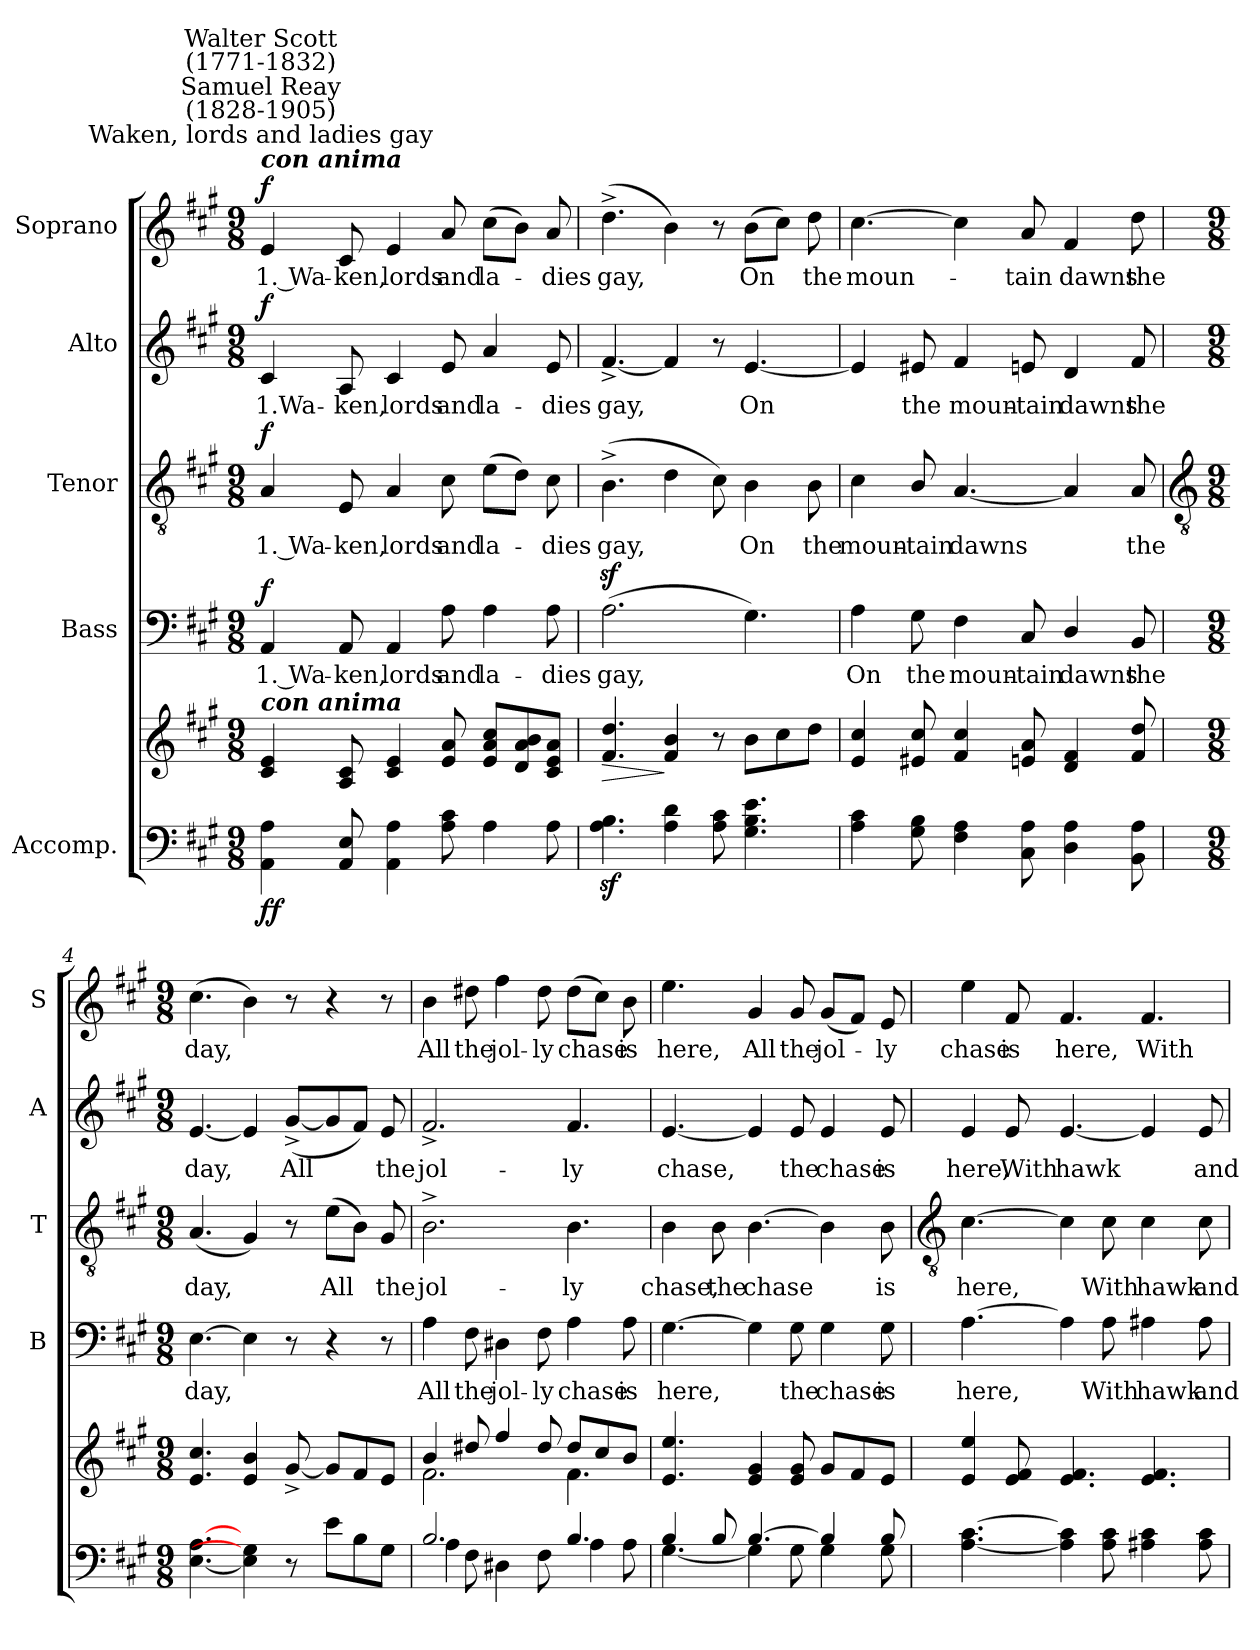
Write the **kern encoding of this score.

**kern	**kern	**dynam	**kern	**text	**dynam	**kern	**text	**dynam	**kern	**text	**dynam	**kern	**text	**dynam
*part5	*part5	*part5	*part4	*part4	*part4	*part3	*part3	*part3	*part2	*part2	*part2	*part1	*part1	*part1
*staff6	*staff5	*staff5/6	*staff4	*staff4	*staff4	*staff3	*staff3	*staff3	*staff2	*staff2	*staff2	*staff1	*staff1	*staff1
*I"Accomp.	*	*	*I"Bass	*	*	*I"Tenor	*	*	*I"Alto	*	*	*I"Soprano	*	*
*	*	*	*I'B	*	*	*I'T	*	*	*I'A	*	*	*I'S	*	*
*clefF4	*clefG2	*	*clefF4	*	*	*clefGv2	*	*	*clefG2	*	*	*clefG2	*	*
*k[f#c#g#]	*k[f#c#g#]	*	*k[f#c#g#]	*	*	*k[f#c#g#]	*	*	*k[f#c#g#]	*	*	*k[f#c#g#]	*	*
*A:	*A:	*	*A:	*	*	*A:	*	*	*A:	*	*	*A:	*	*
*M9/8	*M9/8	*	*M9/8	*	*	*M9/8	*	*	*M9/8	*	*	*M9/8	*	*
*MM108	*MM108	*	*MM108	*	*	*MM108	*	*	*MM108	*	*	*MM108	*	*
=1	=1	=1	=1	=1	=1	=1	=1	=1	=1	=1	=1	=1	=1	=1
!	!	!	!	!	!	!	!	!	!	!	!	!LO:TX:a:Bi:t=con anima	!	!
!	!	!	!	!	!	!	!	!	!	!	!	!LO:TX:a:cj:t=Waken, lords and ladies gay	!	!
!	!	!	!	!	!	!	!	!	!	!	!	!LO:TX:a:cj:t=Samuel Reay\n(1828-1905)	!	!
!	!	!	!	!	!	!	!	!	!	!	!	!LO:TX:a:cj:t=Walter Scott\n(1771-1832)	!	!
!	!LO:TX:a:Bi:t=con anima	!	!	!	!	!	!	!	!	!	!	!	!	!
!	!	!LO:DY:b=2	!	!LO:LY:b	!	!	!LO:LY:b	!	!	!LO:LY:b	!	!	!LO:LY:b	!
!	!	!LO:DY:n=1:b	!	!	!LO:DY:b	!	!	!LO:DY:b	!	!	!LO:DY:b	!	!	!LO:DY:b
4AA 4A	4c# 4e	f f	4AA	1. Wa-	f	4A	1. Wa-	f	4c#	1.Wa-	f	4e	1. Wa-	f
!	!	!	!	!LO:LY:b	!	!	!LO:LY:b	!	!	!LO:LY:b	!	!	!LO:LY:b	!
8AA 8E	8A 8c#	.	8AA	-ken,	.	8E	-ken,	.	8A	-ken,	.	8c#	-ken,	.
!	!	!	!	!LO:LY:b	!	!	!LO:LY:b	!	!	!LO:LY:b	!	!	!LO:LY:b	!
4AA 4A	4c# 4e	.	4AA	lords	.	4A	lords	.	4c#	lords	.	4e	lords	.
!	!	!	!	!LO:LY:b	!	!	!LO:LY:b	!	!	!LO:LY:b	!	!	!LO:LY:b	!
8A 8c#	8e 8a	.	8A	and	.	8c#	and	.	8e	and	.	8a	and	.
!	!	!	!	!LO:LY:b	!	!	!LO:LY:b	!	!	!LO:LY:b	!	!	!LO:LY:b	!
4A	8e 8a 8cc#L	.	4A	la-	.	(>8eL	la-	.	4a	la-	.	(>8cc#L	la-	.
.	8d 8a 8b	.	.	.	.	8dJ)	.	.	.	.	.	8bJ)	.	.
!	!	!	!	!LO:LY:b	!	!	!LO:LY:b	!	!	!LO:LY:b	!	!	!LO:LY:b	!
8A	8c# 8e 8aJ	.	8A	-dies	.	8c#	dies	.	8e	-dies	.	8a	dies	.
=2	=2	=2	=2	=2	=2	=2	=2	=2	=2	=2	=2	=2	=2	=2
!	!	!LO:HP:b	!	!LO:LY:b	!	!	!LO:LY:b	!	!	!LO:LY:b	!	!	!LO:LY:b	!
4.Az< 4.Bz<	4.f# 4.dd	>	(>2.Az<	gay,	.	(>4.B^	gay,	.	[4.f#^	gay,	.	(>4.dd^	gay,	.
4A 4d	4f# 4b	]	.	.	.	4d	.	.	4f#]	.	.	4b)	.	.
8A 8c#	8r	.	.	.	.	8c#)	.	.	8r	.	.	8r	.	.
!	!	!	!	!	!	!	!LO:LY:b	!	!	!LO:LY:b	!	!	!LO:LY:b	!
4.G# 4.B 4.e	8bL	.	4.G#)	.	.	4B	On	.	[4.e	On	.	(>8bL	On	.
.	8cc#	.	.	.	.	.	.	.	.	.	.	8cc#J)	.	.
!	!	!	!	!	!	!	!LO:LY:b	!	!	!	!	!	!LO:LY:b	!
.	8ddJ	.	.	.	.	8B	the	.	.	.	.	8dd	the	.
=3	=3	=3	=3	=3	=3	=3	=3	=3	=3	=3	=3	=3	=3	=3
!	!	!	!	!LO:LY:b	!	!	!LO:LY:b	!	!	!	!	!	!LO:LY:b	!
4A 4c#	4e 4cc#	.	4A	On	.	4c#	moun-	.	4e]	.	.	[4.cc#	moun-	.
!	!	!	!	!LO:LY:b	!	!	!LO:LY:b	!	!	!LO:LY:b	!	!	!	!
8G# 8B	8e#X 8cc#	.	8G#	the	.	8B/	-tain	.	8e#X	the	.	.	.	.
!	!	!	!	!LO:LY:b	!	!	!LO:LY:b	!	!	!LO:LY:b	!	!	!	!
4F# 4A	4f# 4cc#	.	4F#	moun-	.	[4.A	dawns	.	4f#	moun-	.	4cc#]	.	.
!	!	!	!	!LO:LY:b	!	!	!	!	!	!LO:LY:b	!	!	!LO:LY:b	!
8C# 8A	8en 8a	.	8C#	-tain	.	.	.	.	8en	-tain	.	8a	tain	.
!	!	!	!	!LO:LY:b	!	!	!	!	!	!LO:LY:b	!	!	!LO:LY:b	!
4D\ 4A\	4d 4f#	.	4D/	dawns	.	4A]	.	.	4d	dawns	.	4f#	dawns	.
!	!	!	!	!LO:LY:b	!	!	!LO:LY:b	!	!	!LO:LY:b	!	!	!LO:LY:b	!
8BB 8A	8f# 8dd	.	8BB	the	.	8A	the	.	8f#	the	.	8dd	the	.
!!LO:LB:g=z
=4	=4	=4	=4	=4	=4	=4	=4	=4	=4	=4	=4	=4	=4	=4
*	*	*	*	*	*	*clefGv2	*	*	*	*	*	*	*	*
*M9/8	*M9/8	*	*M9/8	*	*	*M9/8	*	*	*M9/8	*	*	*M9/8	*	*
*^	*^	*	*	*	*	*	*	*	*	*	*	*	*	*
!	!	!	!	!	!	!LO:LY:b	!	!	!LO:LY:b	!	!	!LO:LY:b	!	!	!LO:LY:b	!
1ryy	[4.E\ [4.A\	4.e/ 4.cc#/	1ryy	.	[4.E	day,	.	(<4.A	day,	.	[4.e	day,	.	(>4.cc#	day,	.
.	4E\] 4G#\]	4e/ 4b/	.	.	4E]	.	.	4G#)	.	.	4e]	.	.	4b)	.	.
!	!	!	!	!	!	!	!	!	!	!	!	!LO:LY:b	!	!	!	!
.	8r	[8g#^/	.	.	8r	.	.	8r	.	.	(<[8g#^L	All	.	8r	.	.
!	!	!	!	!	!	!	!	!	!LO:LY:b	!	!	!	!	!	!	!
.	8e\L	8g#/L]	.	.	4r	.	.	(>8eL	All	.	8g#]	.	.	4r	.	.
.	8B\	8f#/	.	.	.	.	.	8BJ)	.	.	8f#J)	.	.	.	.	.
!	!	!	!	!	!	!	!	!	!LO:LY:b	!	!	!LO:LY:b	!	!	!	!
8ryy	8G#\J	8e/J	8ryy	.	8r	.	.	8G#	the	.	8e	the	.	8r	.	.
=5	=5	=5	=5	=5	=5	=5	=5	=5	=5	=5	=5	=5	=5	=5	=5	=5
!	!	!	!	!	!	!LO:LY:b	!	!	!LO:LY:b	!	!	!LO:LY:b	!	!	!LO:LY:b	!
2.B/	4A\	4b/	2.f#\	.	4A	All	.	2.B^	jol-	.	2.f#^	jol-	.	4b	All	.
!	!	!	!	!	!	!LO:LY:b	!	!	!	!	!	!	!	!	!LO:LY:b	!
.	8F#\	8dd#X/	.	.	8F#	the	.	.	.	.	.	.	.	8dd#X	the	.
!	!	!	!	!	!	!LO:LY:b	!	!	!	!	!	!	!	!	!LO:LY:b	!
.	4D#X\	4ff#/	.	.	4D#X	jol-	.	.	.	.	.	.	.	4ff#	jol-	.
!	!	!	!	!	!	!LO:LY:b	!	!	!	!	!	!	!	!	!LO:LY:b	!
.	8F#\	8dd#/	.	.	8F#	-ly	.	.	.	.	.	.	.	8dd#	-ly	.
!	!	!	!	!	!	!LO:LY:b	!	!	!LO:LY:b	!	!	!LO:LY:b	!	!	!LO:LY:b	!
4.B/	4A\	8dd#/L	4.f#\	.	4A	chase	.	4.B	-ly	.	4.f#	-ly	.	(>8dd#L	chase	.
.	.	8cc#/	.	.	.	.	.	.	.	.	.	.	.	8cc#J)	.	.
!	!	!	!	!	!	!LO:LY:b	!	!	!	!	!	!	!	!	!LO:LY:b	!
.	8A\	8b/J	.	.	8A	is	.	.	.	.	.	.	.	8b	is	.
*	*	*v	*v	*	*	*	*	*	*	*	*	*	*	*	*	*
=6	=6	=6	=6	=6	=6	=6	=6	=6	=6	=6	=6	=6	=6	=6	=6
!	!	!	!	!	!LO:LY:b	!	!	!LO:LY:b	!	!	!LO:LY:b	!	!	!LO:LY:b	!
4B/	[4.G#\	4.e/ 4.ee/	.	[4.G#	here,	.	4B	chase,	.	[4.e	chase,	.	4.ee	here,	.
!	!	!	!	!	!	!	!	!LO:LY:b	!	!	!	!	!	!	!
8B/	.	.	.	.	.	.	8B	the	.	.	.	.	.	.	.
!	!	!	!	!	!	!	!	!LO:LY:b	!	!	!	!	!	!LO:LY:b	!
[4.B/	4G#\]	4e/ 4g#/	.	4G#]	.	.	[4.B	chase	.	4e]	.	.	4g#	All	.
!	!	!	!	!	!LO:LY:b	!	!	!	!	!	!LO:LY:b	!	!	!LO:LY:b	!
.	8G#\	8e/ 8g#/	.	8G#	the	.	.	.	.	8e	the	.	8g#	the	.
!	!	!	!	!	!LO:LY:b	!	!	!	!	!	!LO:LY:b	!	!	!LO:LY:b	!
4B/]	4G#\	8g#/L	.	4G#	chase	.	4B]	.	.	4e	chase	.	(<8g#L	jol-	.
.	.	8f#/	.	.	.	.	.	.	.	.	.	.	8f#J)	.	.
!	!	!	!	!	!LO:LY:b	!	!	!LO:LY:b	!	!	!LO:LY:b	!	!	!LO:LY:b	!
8B/	8G#\	8e/J	.	8G#	is	.	8B	is	.	8e	is	.	8e	ly	.
*v	*v	*	*	*	*	*	*	*	*	*	*	*	*	*	*
!!LO:LB:g=z
=7	=7	=7	=7	=7	=7	=7	=7	=7	=7	=7	=7	=7	=7	=7
*	*	*	*	*	*	*clefGv2	*	*	*	*	*	*	*	*
*^	*^	*	*	*	*	*	*	*	*	*	*	*	*	*
!	!	!	!	!	!	!LO:LY:b	!	!	!LO:LY:b	!	!	!LO:LY:b	!	!	!LO:LY:b	!
*v	*v	*	*	*	*	*	*	*	*	*	*	*	*	*	*	*
[4.A [4.c#	4e/ 4ee/	1ryy	.	[4.A	here,	.	[4.c#	here,	.	4e	here,	.	4ee	chase	.
!	!	!	!	!	!	!	!	!	!	!	!LO:LY:b	!	!	!LO:LY:b	!
.	8e/ 8f#/	.	.	.	.	.	.	.	.	8e	With	.	8f#	is	.
!	!	!	!	!	!	!	!	!	!	!	!LO:LY:b	!	!	!LO:LY:b	!
4A] 4c#]	4.e/ 4.f#/	.	.	4A]	.	.	4c#]	.	.	[4.e	hawk	.	4.f#	here,	.
!	!	!	!	!	!LO:LY:b	!	!	!LO:LY:b	!	!	!	!	!	!	!
8A 8c#	.	.	.	8A	With	.	8c#	With	.	.	.	.	.	.	.
!	!	!	!	!	!LO:LY:b	!	!	!LO:LY:b	!	!	!	!	!	!LO:LY:b	!
4A#X 4c#	4.e/ 4.f#/	.	.	4A#X	hawk	.	4c#	hawk	.	4e]	.	.	4.f#	With	.
!	!	!	!	!	!LO:LY:b	!	!	!LO:LY:b	!	!	!LO:LY:b	!	!	!	!
8A# 8c#	.	8ryy	.	8A#	and	.	8c#	and	.	8e	and	.	.	.	.
*	*v	*v	*	*	*	*	*	*	*	*	*	*	*	*	*
=	=	=	=	=	=	=	=	=	=	=	=	=	=	=
*-	*-	*-	*-	*-	*-	*-	*-	*-	*-	*-	*-	*-	*-	*-
